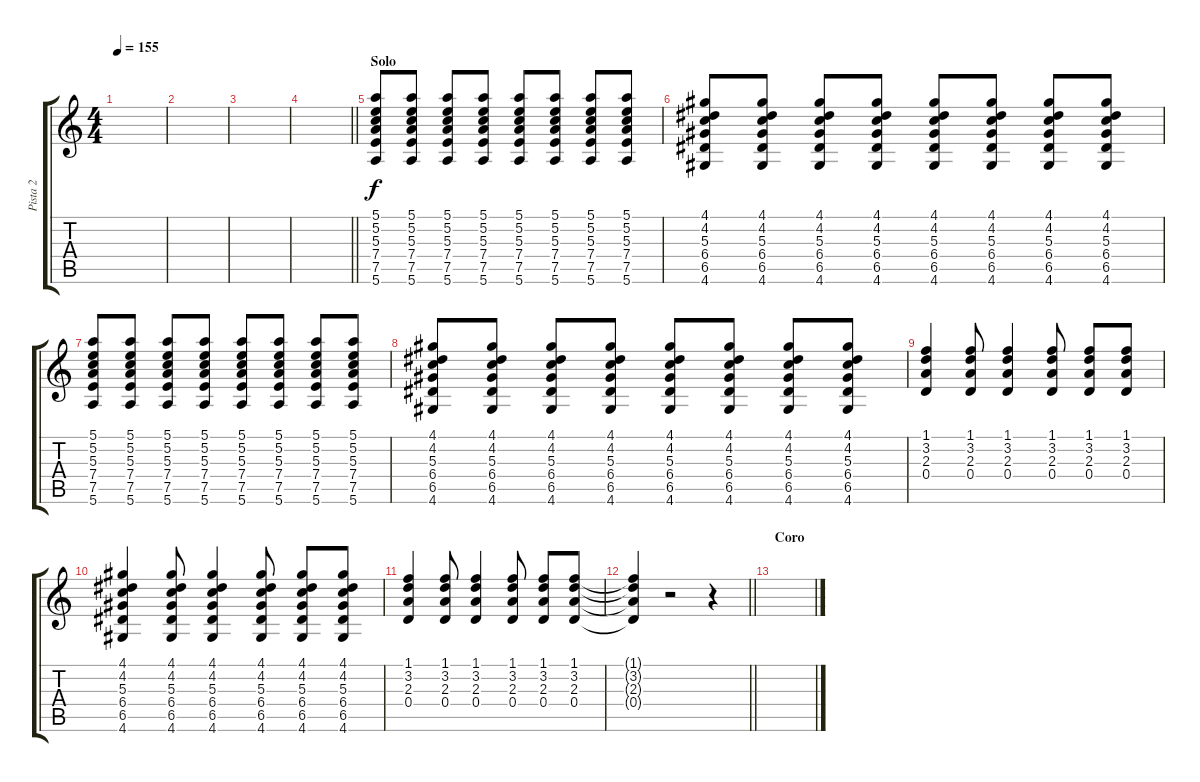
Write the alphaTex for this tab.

\track ("Pista 2" "Pista 2") {instrument overdrivenguitar}
\staff {score tabs}
\tuning (E4 B3 G3 D3 A2 E2) {hide}
\ts (4 4)
\tempo 155
\clef g2
\ks c
|
|
|
\barLineRight lightlight
|
\section ("" "Solo")
(5.1 5.2 5.3 7.4 7.5 5.6).8{instrument overdrivenguitar} (5.1 5.2 5.3 7.4 7.5 5.6).8 (5.1 5.2 5.3 7.4 7.5 5.6).8 (5.1 5.2 5.3 7.4 7.5 5.6).8 (5.1 5.2 5.3 7.4 7.5 5.6).8 (5.1 5.2 5.3 7.4 7.5 5.6).8 (5.1 5.2 5.3 7.4 7.5 5.6).8 (5.1 5.2 5.3 7.4 7.5 5.6).8 |
(4.1 4.2 5.3 6.4 6.5 4.6).8 (4.1 4.2 5.3 6.4 6.5 4.6).8 (4.1 4.2 5.3 6.4 6.5 4.6).8 (4.1 4.2 5.3 6.4 6.5 4.6).8 (4.1 4.2 5.3 6.4 6.5 4.6).8 (4.1 4.2 5.3 6.4 6.5 4.6).8 (4.1 4.2 5.3 6.4 6.5 4.6).8 (4.1 4.2 5.3 6.4 6.5 4.6).8 |
(5.1 5.2 5.3 7.4 7.5 5.6).8 (5.1 5.2 5.3 7.4 7.5 5.6).8 (5.1 5.2 5.3 7.4 7.5 5.6).8 (5.1 5.2 5.3 7.4 7.5 5.6).8 (5.1 5.2 5.3 7.4 7.5 5.6).8 (5.1 5.2 5.3 7.4 7.5 5.6).8 (5.1 5.2 5.3 7.4 7.5 5.6).8 (5.1 5.2 5.3 7.4 7.5 5.6).8 |
(4.1 4.2 5.3 6.4 6.5 4.6).8 (4.1 4.2 5.3 6.4 6.5 4.6).8 (4.1 4.2 5.3 6.4 6.5 4.6).8 (4.1 4.2 5.3 6.4 6.5 4.6).8 (4.1 4.2 5.3 6.4 6.5 4.6).8 (4.1 4.2 5.3 6.4 6.5 4.6).8 (4.1 4.2 5.3 6.4 6.5 4.6).8 (4.1 4.2 5.3 6.4 6.5 4.6).8 |
(1.1 3.2 2.3 0.4).4{instrument electricguitarclean} (1.1 3.2 2.3 0.4).8 (1.1 3.2 2.3 0.4).4 (1.1 3.2 2.3 0.4).8 (1.1 3.2 2.3 0.4).8 (1.1 3.2 2.3 0.4).8 |
(4.1 4.2 5.3 6.4 6.5 4.6).4 (4.1 4.2 5.3 6.4 6.5 4.6).8 (4.1 4.2 5.3 6.4 6.5 4.6).4 (4.1 4.2 5.3 6.4 6.5 4.6).8 (4.1 4.2 5.3 6.4 6.5 4.6).8 (4.1 4.2 5.3 6.4 6.5 4.6).8 |
(1.1 3.2 2.3 0.4).4 (1.1 3.2 2.3 0.4).8 (1.1 3.2 2.3 0.4).4 (1.1 3.2 2.3 0.4).8 (1.1 3.2 2.3 0.4).8 (1.1 3.2 2.3 0.4).8 |
\barLineRight lightlight
(1.1{t} 3.2{t} 2.3{t} 0.4{t}).4 r.2 r.4 |
\section ("" "Coro")
